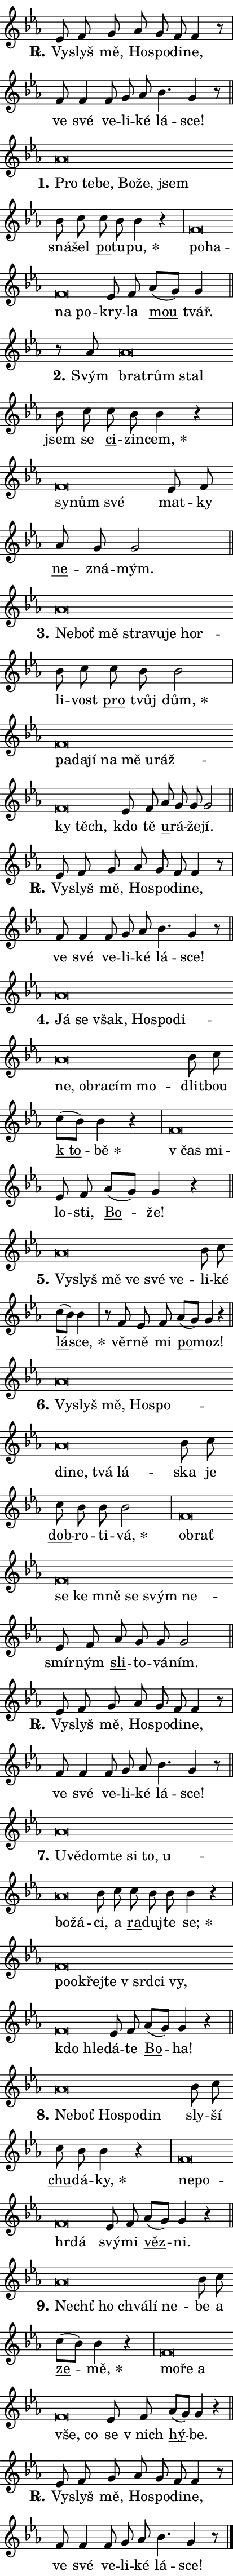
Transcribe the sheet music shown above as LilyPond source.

\version "2.24.0"
\header { tagline = "" }
\paper {
  indent = 0\cm
  top-margin = 0\cm
  right-margin = 0\cm
  bottom-margin = 0\cm
  left-margin = 0\cm
  paper-width = 7\cm
  page-breaking = #ly:one-page-breaking
  system-system-spacing.basic-distance = #11
  score-system-spacing.basic-distance = #11
  ragged-last = ##f
}


%% Author: Thomas Morley
%% https://lists.gnu.org/archive/html/lilypond-user/2020-05/msg00002.html
#(define (line-position grob)
"Returns position of @var[grob} in current system:
   @code{'start}, if at first time-step
   @code{'end}, if at last time-step
   @code{'middle} otherwise
"
  (let* ((col (ly:item-get-column grob))
         (ln (ly:grob-object col 'left-neighbor))
         (rn (ly:grob-object col 'right-neighbor))
         (col-to-check-left (if (ly:grob? ln) ln col))
         (col-to-check-right (if (ly:grob? rn) rn col))
         (break-dir-left
           (and
             (ly:grob-property col-to-check-left 'non-musical #f)
             (ly:item-break-dir col-to-check-left)))
         (break-dir-right
           (and
             (ly:grob-property col-to-check-right 'non-musical #f)
             (ly:item-break-dir col-to-check-right))))
        (cond ((eqv? 1 break-dir-left) 'start)
              ((eqv? -1 break-dir-right) 'end)
              (else 'middle))))

#(define (tranparent-at-line-position vctor)
  (lambda (grob)
  "Relying on @code{line-position} select the relevant enry from @var{vctor}.
Used to determine transparency,"
    (case (line-position grob)
      ((end) (not (vector-ref vctor 0)))
      ((middle) (not (vector-ref vctor 1)))
      ((start) (not (vector-ref vctor 2))))))

noteHeadBreakVisibility =
#(define-music-function (break-visibility)(vector?)
"Makes @code{NoteHead}s transparent relying on @var{break-visibility}"
#{
  \override NoteHead.transparent =
    #(tranparent-at-line-position break-visibility)
#})

#(define delete-ledgers-for-transparent-note-heads
  (lambda (grob)
    "Reads whether a @code{NoteHead} is transparent.
If so this @code{NoteHead} is removed from @code{'note-heads} from
@var{grob}, which is supposed to be @code{LedgerLineSpanner}.
As a result ledgers are not printed for this @code{NoteHead}"
    (let* ((nhds-array (ly:grob-object grob 'note-heads))
           (nhds-list
             (if (ly:grob-array? nhds-array)
                 (ly:grob-array->list nhds-array)
                 '()))
           ;; Relies on the transparent-property being done before
           ;; Staff.LedgerLineSpanner.after-line-breaking is executed.
           ;; This is fragile ...
           (to-keep
             (remove
               (lambda (nhd)
                 (ly:grob-property nhd 'transparent #f))
               nhds-list)))
      ;; TODO find a better method to iterate over grob-arrays, similiar
      ;; to filter/remove etc for lists
      ;; For now rebuilt from scratch
      (set! (ly:grob-object grob 'note-heads)  '())
      (for-each
        (lambda (nhd)
          (ly:pointer-group-interface::add-grob grob 'note-heads nhd))
        to-keep))))

hideNotes = {
  \noteHeadBreakVisibility #begin-of-line-visible
}
unHideNotes = {
  \noteHeadBreakVisibility #all-visible
}

% work-around for resetting accidentals
% https://lilypond.org/doc/v2.23/Documentation/notation/displaying-rhythms#unmetered-music
cadenzaMeasure = {
  \cadenzaOff
  \partial 1024 s1024
  \cadenzaOn
}

#(define-markup-command (accent layout props text) (markup?)
  "Underline accented syllable"
  (interpret-markup layout props
    #{\markup \override #'(offset . 4.3) \underline { #text }#}))

responsum = \markup \concat {
  "R" \hspace #-1.05 \path #0.1 #'((moveto 0 0.07) (lineto 0.9 0.8)) \hspace #0.05 "."
}

\layout {
    \context {
        \Staff
        \remove "Time_signature_engraver"
        \override LedgerLineSpanner.after-line-breaking = #delete-ledgers-for-transparent-note-heads
    }
    \context {
        \Voice {
            \override NoteHead.output-attributes = #'((class . "notehead"))
            \override Hairpin.height = #0.55
        }
    }
    \context {
        \Lyrics {
            \override StanzaNumber.output-attributes = #'((class . "stanzanumber"))
            \override LyricSpace.minimum-distance = #0.9
            \override LyricText.font-name = #"TeX Gyre Schola"
            \override LyricText.font-size = 1
            \override StanzaNumber.font-name = #"TeX Gyre Schola Bold"
            \override StanzaNumber.font-size = 1
        }
    }
}

% magnetic-lyrics.ily
%
%   written by
%     Jean Abou Samra <jean@abou-samra.fr>
%     Werner Lemberg <wl@gnu.org>
%
%   adapted by
%     Jiri Hon <jiri.hon@gmail.com>
%
% Version 2022-Apr-15

% https://www.mail-archive.com/lilypond-user@gnu.org/msg149350.html

#(define (Left_hyphen_pointer_engraver context)
   "Collect syllable-hyphen-syllable occurrences in lyrics and store
them in properties.  This engraver only looks to the left.  For
example, if the lyrics input is @code{foo -- bar}, it does the
following.

@itemize @bullet
@item
Set the @code{text} property of the @code{LyricHyphen} grob between
@q{foo} and @q{bar} to @code{foo}.

@item
Set the @code{left-hyphen} property of the @code{LyricText} grob with
text @q{foo} to the @code{LyricHyphen} grob between @q{foo} and
@q{bar}.
@end itemize

Use this auxiliary engraver in combination with the
@code{lyric-@/text::@/apply-@/magnetic-@/offset!} hook."
   (let ((hyphen #f)
         (text #f))
     (make-engraver
      (acknowledgers
       ((lyric-syllable-interface engraver grob source-engraver)
        (set! text grob)))
      (end-acknowledgers
       ((lyric-hyphen-interface engraver grob source-engraver)
        ;(when (not (grob::has-interface grob 'lyric-space-interface))
          (set! hyphen grob)));)
      ((stop-translation-timestep engraver)
       (when (and text hyphen)
         (ly:grob-set-object! text 'left-hyphen hyphen))
       (set! text #f)
       (set! hyphen #f)))))

#(define (lyric-text::apply-magnetic-offset! grob)
   "If the space between two syllables is less than the value in
property @code{LyricText@/.details@/.squash-threshold}, move the right
syllable to the left so that it gets concatenated with the left
syllable.

Use this function as a hook for
@code{LyricText@/.after-@/line-@/breaking} if the
@code{Left_@/hyphen_@/pointer_@/engraver} is active."
   (let ((hyphen (ly:grob-object grob 'left-hyphen #f)))
     (when hyphen
       (let ((left-text (ly:spanner-bound hyphen LEFT)))
         (when (grob::has-interface left-text 'lyric-syllable-interface)
           (let* ((common (ly:grob-common-refpoint grob left-text X))
                  (this-x-ext (ly:grob-extent grob common X))
                  (left-x-ext
                   (begin
                     ;; Trigger magnetism for left-text.
                     (ly:grob-property left-text 'after-line-breaking)
                     (ly:grob-extent left-text common X)))
                  ;; `delta` is the gap width between two syllables.
                  (delta (- (interval-start this-x-ext)
                            (interval-end left-x-ext)))
                  (details (ly:grob-property grob 'details))
                  (threshold (assoc-get 'squash-threshold details 0.2)))
             (when (< delta threshold)
               (let* (;; We have to manipulate the input text so that
                      ;; ligatures crossing syllable boundaries are not
                      ;; disabled.  For languages based on the Latin
                      ;; script this is essentially a beautification.
                      ;; However, for non-Western scripts it can be a
                      ;; necessity.
                      (lt (ly:grob-property left-text 'text))
                      (rt (ly:grob-property grob 'text))
                      (is-space (grob::has-interface hyphen 'lyric-space-interface))
                      (space (if is-space " " ""))
                      (space-markup (grob-interpret-markup grob " "))
                      (space-size (interval-length (ly:stencil-extent space-markup X)))
                      (extra-delta (if is-space space-size 0))
                      ;; Append new syllable.
                      (ltrt-space (if (and (string? lt) (string? rt))
                                (string-append lt space rt)
                                (make-concat-markup (list lt space rt))))
                      ;; Right-align `ltrt` to the right side.
                      (ltrt-space-markup (grob-interpret-markup
                               grob
                               (make-translate-markup
                                (cons (interval-length this-x-ext) 0)
                                (make-right-align-markup ltrt-space)))))
                 (begin
                   ;; Don't print `left-text`.
                   (ly:grob-set-property! left-text 'stencil #f)
                   ;; Set text and stencil (which holds all collected
                   ;; syllables so far) and shift it to the left.
                   (ly:grob-set-property! grob 'text ltrt-space)
                   (ly:grob-set-property! grob 'stencil ltrt-space-markup)
                   (ly:grob-translate-axis! grob (- (- delta extra-delta)) X))))))))))


#(define (lyric-hyphen::displace-bounds-first grob)
   ;; Make very sure this callback isn't triggered too early.
   (let ((left (ly:spanner-bound grob LEFT))
         (right (ly:spanner-bound grob RIGHT)))
     (ly:grob-property left 'after-line-breaking)
     (ly:grob-property right 'after-line-breaking)
     (ly:lyric-hyphen::print grob)))

squashThreshold = #0.4

\layout {
  \context {
    \Lyrics
    \consists #Left_hyphen_pointer_engraver
    \override LyricText.after-line-breaking =
      #lyric-text::apply-magnetic-offset!
    \override LyricHyphen.stencil = #lyric-hyphen::displace-bounds-first
    \override LyricText.details.squash-threshold = \squashThreshold
    \override LyricHyphen.minimum-distance = 0
    \override LyricHyphen.minimum-length = \squashThreshold
  }
}

squash = \override LyricText.details.squash-threshold = 9999
unSquash = \override LyricText.details.squash-threshold = \squashThreshold

left = \override LyricText.self-alignment-X = #LEFT
unLeft = \revert LyricText.self-alignment-X

starOffset = #(lambda (grob) 
                (let ((x_offset (ly:self-alignment-interface::aligned-on-x-parent grob)))
                  (if (= x_offset 0) 0 (+ x_offset 1.2))))

star = #(define-music-function (syllable)(string?)
"Append star separator at the end of a syllable"
#{
  \once \override LyricText.X-offset = #starOffset
  \lyricmode { \markup {
    #syllable
    \override #'((font-name . "TeX Gyre Schola Bold")) \hspace #0.2 \lower #0.65 \larger "*"
  } }
#})

starAccent = #(define-music-function (syllable)(string?)
"Append star separator at the end of a syllable and make accent"
#{
  \once \override LyricText.X-offset = #starOffset
  \lyricmode { \markup {
    \accent #syllable
    \override #'((font-name . "TeX Gyre Schola Bold")) \hspace #0.2 \lower #0.65 \larger "*"
  } }
#})

breath = #(define-music-function (syllable)(string?)
"Append breathing indicator at the end of a syllable"
#{
  \lyricmode { \markup { #syllable "+" } }
#})

optionalBreath = #(define-music-function (syllable)(string?)
"Append optional breathing indicator at the end of a syllable"
#{
  \lyricmode { \markup { #syllable "(+)" } }
#})


\score {
    <<
        \new Voice = "melody" { \cadenzaOn \key es \major \relative { es'8 f g as g f f4 r8 \cadenzaMeasure \bar "|" f f4 \bar "" f8 g as \bar "" bes4. g4 r8 \cadenzaMeasure \bar "||" \break } }
        \new Lyrics \lyricsto "melody" { \lyricmode { \set stanza = \responsum
Vy -- slyš mě, Ho -- spo -- di -- ne, ve své ve -- li -- ké lá -- sce! } }
    >>
    \layout {}
}

\score {
    <<
        \new Voice = "melody" { \cadenzaOn \key es \major \relative { as'\breve*1/16 \hideNotes \breve*1/16 \bar "" \breve*1/16 \bar "" \breve*1/16 \bar "" \breve*1/16 \breve*1/16 \bar "" \unHideNotes bes8 c \bar "" c bes bes4 r \cadenzaMeasure \bar "|" f\breve*1/16 \hideNotes \breve*1/16 \bar "" \breve*1/16 \breve*1/16 \bar "" \unHideNotes es8 f \bar "" as[( g)] g4 \cadenzaMeasure \bar "||" \break } }
        \new Lyrics \lyricsto "melody" { \lyricmode { \set stanza = "1."
\left Pro \squash te -- be, Bo -- že, jsem \unLeft \unSquash sná -- šel \markup \accent po -- tu -- \star pu, \left po -- \squash ha -- na po -- \unLeft \unSquash kry -- la \markup \accent mou tvář. } }
    >>
    \layout {}
}

\score {
    <<
        \new Voice = "melody" { \cadenzaOn \key es \major \relative { r8 as'8 as\breve*1/16 \hideNotes \breve*1/16 \breve*1/16 \bar "" \unHideNotes bes8 c \bar "" c bes bes4 r \cadenzaMeasure \bar "|" f\breve*1/16 \hideNotes \breve*1/16 \breve*1/16 \bar "" \unHideNotes es8 f \bar "" as g g2 \cadenzaMeasure \bar "||" \break } }
        \new Lyrics \lyricsto "melody" { \lyricmode { \set stanza = "2."
Svým \left bra -- \squash trům stal \unLeft \unSquash jsem se \markup \accent ci -- zin -- \star cem, \left sy -- \squash nům své \unLeft \unSquash mat -- ky \markup \accent ne -- zná -- mým. } }
    >>
    \layout {}
}

\score {
    <<
        \new Voice = "melody" { \cadenzaOn \key es \major \relative { as'\breve*1/16 \hideNotes \breve*1/16 \bar "" \breve*1/16 \bar "" \breve*1/16 \bar "" \breve*1/16 \bar "" \breve*1/16 \breve*1/16 \bar "" \unHideNotes bes8 c \bar "" c bes bes2 \cadenzaMeasure \bar "|" f\breve*1/16 \hideNotes \breve*1/16 \bar "" \breve*1/16 \bar "" \breve*1/16 \bar "" \breve*1/16 \bar "" \breve*1/16 \bar "" \breve*1/16 \bar "" \breve*1/16 \breve*1/16 \bar "" \unHideNotes es8 f \bar "" as g g g2 \cadenzaMeasure \bar "||" \break } }
        \new Lyrics \lyricsto "melody" { \lyricmode { \set stanza = "3."
\left Ne -- \squash boť mě stra -- vu -- je hor -- \unLeft \unSquash li -- vost \markup \accent pro tvůj \star dům, \left pa -- \squash da -- jí na mě u -- ráž -- ky těch, \unLeft \unSquash kdo tě \markup \accent u -- rá -- že -- jí. } }
    >>
    \layout {}
}

\score {
    <<
        \new Voice = "melody" { \cadenzaOn \key es \major \relative { es'8 f g as g f f4 r8 \cadenzaMeasure \bar "|" f f4 \bar "" f8 g as \bar "" bes4. g4 r8 \cadenzaMeasure \bar "||" \break } }
        \new Lyrics \lyricsto "melody" { \lyricmode { \set stanza = \responsum
Vy -- slyš mě, Ho -- spo -- di -- ne, ve své ve -- li -- ké lá -- sce! } }
    >>
    \layout {}
}

\score {
    <<
        \new Voice = "melody" { \cadenzaOn \key es \major \relative { as'\breve*1/16 \hideNotes \breve*1/16 \bar "" \breve*1/16 \bar "" \breve*1/16 \bar "" \breve*1/16 \bar "" \breve*1/16 \bar "" \breve*1/16 \bar "" \breve*1/16 \bar "" \breve*1/16 \bar "" \breve*1/16 \breve*1/16 \bar "" \unHideNotes bes8 c \bar "" c[( bes)] bes4 r \cadenzaMeasure \bar "|" f\breve*1/16 \hideNotes \breve*1/16 \bar "" \unHideNotes es8 f \bar "" as[( g)] g4 r \cadenzaMeasure \bar "||" \break } }
        \new Lyrics \lyricsto "melody" { \lyricmode { \set stanza = "4."
\left Já \squash se však, Ho -- spo -- di -- ne, ob -- ra -- cím mo -- \unLeft \unSquash dlit -- bou \markup \accent "k to" -- \star bě \left "v čas" \squash mi -- \unLeft \unSquash lo -- sti, \markup \accent Bo -- že! } }
    >>
    \layout {}
}

\score {
    <<
        \new Voice = "melody" { \cadenzaOn \key es \major \relative { as'\breve*1/16 \hideNotes \breve*1/16 \bar "" \breve*1/16 \bar "" \breve*1/16 \bar "" \breve*1/16 \breve*1/16 \bar "" \unHideNotes bes8 c \bar "" c[( bes)] bes4 \cadenzaMeasure \bar "|" r8 f es8 f \bar "" as[( g)] g4 r \cadenzaMeasure \bar "||" \break } }
        \new Lyrics \lyricsto "melody" { \lyricmode { \set stanza = "5."
\left Vy -- \squash slyš mě ve své ve -- \unLeft \unSquash li -- ké \markup \accent lá -- \star sce, věr -- ně mi \markup \accent po -- moz! } }
    >>
    \layout {}
}

\score {
    <<
        \new Voice = "melody" { \cadenzaOn \key es \major \relative { as'\breve*1/16 \hideNotes \breve*1/16 \bar "" \breve*1/16 \bar "" \breve*1/16 \bar "" \breve*1/16 \bar "" \breve*1/16 \bar "" \breve*1/16 \bar "" \breve*1/16 \breve*1/16 \bar "" \unHideNotes bes8 c \bar "" c bes bes bes2 \cadenzaMeasure \bar "|" f\breve*1/16 \hideNotes \breve*1/16 \bar "" \breve*1/16 \bar "" \breve*1/16 \bar "" \breve*1/16 \bar "" \breve*1/16 \bar "" \breve*1/16 \breve*1/16 \bar "" \unHideNotes es8 f \bar "" as g g g2 \cadenzaMeasure \bar "||" \break } }
        \new Lyrics \lyricsto "melody" { \lyricmode { \set stanza = "6."
\left Vy -- \squash slyš mě, Ho -- spo -- di -- ne, tvá lá -- \unLeft \unSquash ska je \markup \accent dob -- ro -- ti -- \star vá, \left ob -- \squash rať se ke mně se svým ne -- \unLeft \unSquash smír -- ným \markup \accent sli -- to -- vá -- ním. } }
    >>
    \layout {}
}

\score {
    <<
        \new Voice = "melody" { \cadenzaOn \key es \major \relative { es'8 f g as g f f4 r8 \cadenzaMeasure \bar "|" f f4 \bar "" f8 g as \bar "" bes4. g4 r8 \cadenzaMeasure \bar "||" \break } }
        \new Lyrics \lyricsto "melody" { \lyricmode { \set stanza = \responsum
Vy -- slyš mě, Ho -- spo -- di -- ne, ve své ve -- li -- ké lá -- sce! } }
    >>
    \layout {}
}

\score {
    <<
        \new Voice = "melody" { \cadenzaOn \key es \major \relative { as'\breve*1/16 \hideNotes \breve*1/16 \bar "" \breve*1/16 \bar "" \breve*1/16 \bar "" \breve*1/16 \bar "" \breve*1/16 \bar "" \breve*1/16 \bar "" \breve*1/16 \breve*1/16 \bar "" \unHideNotes bes8 c \bar "" c bes bes bes4 r \cadenzaMeasure \bar "|" f\breve*1/16 \hideNotes \breve*1/16 \bar "" \breve*1/16 \bar "" \breve*1/16 \bar "" \breve*1/16 \bar "" \breve*1/16 \bar "" \breve*1/16 \bar "" \breve*1/16 \breve*1/16 \bar "" \unHideNotes es8 f \bar "" as[( g)] g4 r \cadenzaMeasure \bar "||" \break } }
        \new Lyrics \lyricsto "melody" { \lyricmode { \set stanza = "7."
\left U -- \squash vě -- dom -- te si to, u -- bo -- žá -- \unLeft \unSquash ci, a \markup \accent ra -- duj -- te \star se; \left po -- \squash o -- křej -- te "v srd" -- ci vy, kdo hle -- \unLeft \unSquash dá -- te \markup \accent Bo -- ha! } }
    >>
    \layout {}
}

\score {
    <<
        \new Voice = "melody" { \cadenzaOn \key es \major \relative { as'\breve*1/16 \hideNotes \breve*1/16 \bar "" \breve*1/16 \bar "" \breve*1/16 \breve*1/16 \bar "" \unHideNotes bes8 c \bar "" c bes bes4 r \cadenzaMeasure \bar "|" f\breve*1/16 \hideNotes \breve*1/16 \bar "" \breve*1/16 \breve*1/16 \bar "" \unHideNotes es8 f \bar "" as[( g)] g4 r \cadenzaMeasure \bar "||" \break } }
        \new Lyrics \lyricsto "melody" { \lyricmode { \set stanza = "8."
\left Ne -- \squash boť Ho -- spo -- din \unLeft \unSquash sly -- ší \markup \accent chu -- dá -- \star ky, \left ne -- \squash po -- hr -- dá \unLeft \unSquash svý -- mi \markup \accent věz -- ni. } }
    >>
    \layout {}
}

\score {
    <<
        \new Voice = "melody" { \cadenzaOn \key es \major \relative { as'\breve*1/16 \hideNotes \breve*1/16 \bar "" \breve*1/16 \bar "" \breve*1/16 \breve*1/16 \bar "" \unHideNotes bes8 c \bar "" c[( bes)] bes4 r \cadenzaMeasure \bar "|" f\breve*1/16 \hideNotes \breve*1/16 \bar "" \breve*1/16 \bar "" \breve*1/16 \breve*1/16 \bar "" \unHideNotes es8 f \bar "" as[( g)] g4 r \cadenzaMeasure \bar "||" \break } }
        \new Lyrics \lyricsto "melody" { \lyricmode { \set stanza = "9."
\left Nechť \squash ho chvá -- lí ne -- \unLeft \unSquash be a \markup \accent ze -- \star mě, \left mo -- \squash ře a vše, co \unLeft \unSquash se "v nich" \markup \accent hý -- be. } }
    >>
    \layout {}
}

\score {
    <<
        \new Voice = "melody" { \cadenzaOn \key es \major \relative { es'8 f g as g f f4 r8 \cadenzaMeasure \bar "|" f f4 \bar "" f8 g as \bar "" bes4. g4 r8 \cadenzaMeasure \bar "||" \break } \bar "|." }
        \new Lyrics \lyricsto "melody" { \lyricmode { \set stanza = \responsum
Vy -- slyš mě, Ho -- spo -- di -- ne, ve své ve -- li -- ké lá -- sce! } }
    >>
    \layout {}
}
